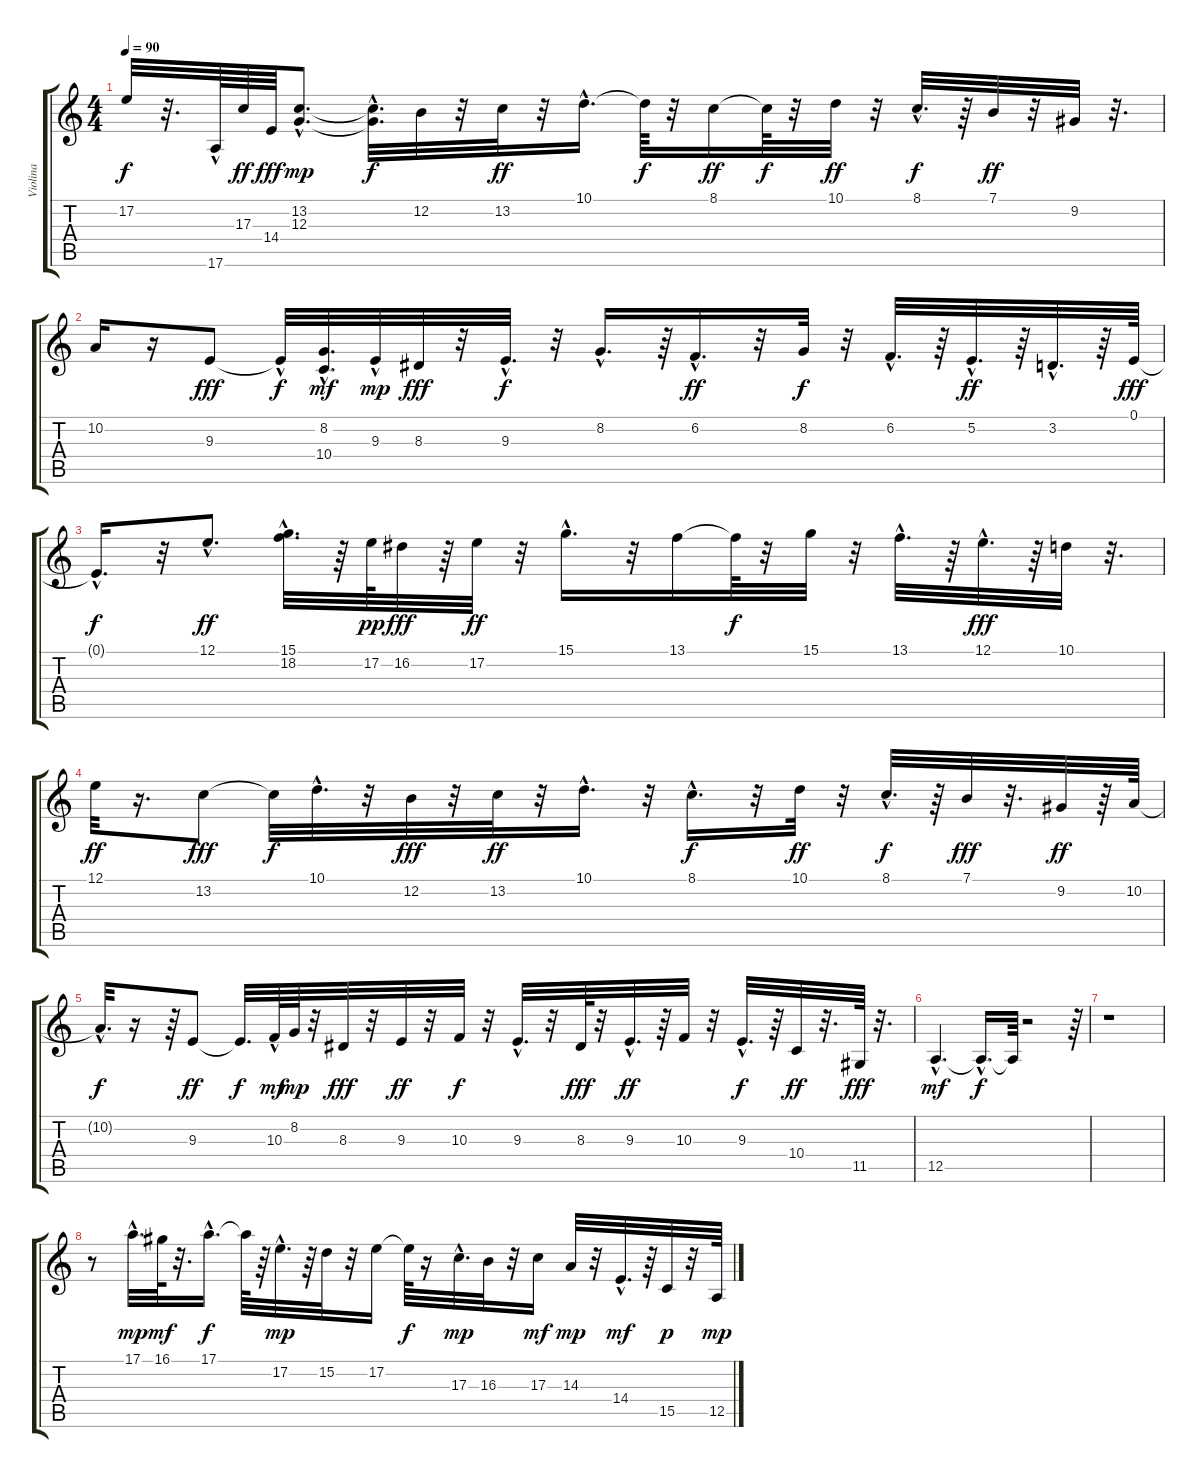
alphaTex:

\track ("Violina" "Violina") {instrument violin}
\staff {score tabs}
\tuning (E4 B3 G3 D3 A2 E2) {hide}
\ts (4 4)
\tempo 90
\clef g2
\ks c
17.2{t}.32{dy f} r.32{d} 17.6{hac}.64 17.3.64{dy ff} 14.4.64{dy fff} (13.2{hac} 12.3{hac}).8{d dy mp} (13.2{hac t} 12.3{t}).32{d dy f} 12.2.32 r.32 13.2.32{dy ff} r.32 10.1{hac}.16{d} 10.1{t}.64{dy f} r.32 8.1.16{dy ff} 8.1{t}.64{dy f} r.32 10.1.32{dy ff} r.32 8.1{hac}.32{d dy f} r.64 7.1.32{dy ff} r.32 9.2.32 r.32{d} |
10.2.16 r.16 9.3.8{dy fff} 9.3{hac t}.32{dy f} (8.2{hac} 10.4).32{d dy mf} 9.3{hac}.32{dy mp} 8.3.32{dy fff} r.32 9.3{hac}.32{d dy f} r.32 8.2{hac}.16{d} r.64 6.2{hac}.16{d dy ff} r.32 8.2.32{dy f} r.32 6.2{hac}.32{d} r.64 5.2{hac}.32{d dy ff} r.64 3.2{hac}.32{d} r.64 0.1.64{dy fff} |
0.1{hac t}.16{d dy f} r.32 12.1{hac}.8{d dy ff} (15.1 18.2{hac}).32{d} r.64 17.2.64{dy pp} 16.2.32{dy fff} r.64 17.2.32{dy ff} r.32 15.1{hac}.16{d} r.32 13.1.16 13.1{t}.64{dy f} r.32 15.1.32 r.32 13.1{hac}.32{d} r.64 12.1{hac}.32{d dy fff} r.64 10.1.32 r.32{d} |
12.1.32{dy ff} r.16{d} 13.2.8{dy fff} 13.2{t}.32{dy f} 10.1{hac}.32{d} r.32 12.2.32{dy fff} r.32 13.2.32{dy ff} r.32 10.1{hac}.16{d} r.32 8.1{hac}.16{d dy f} r.32 10.1.32{dy ff} r.32 8.1{hac}.32{d dy f} r.64 7.1.32{dy fff} r.32{d} 9.2.32{dy ff} r.64 10.2.64 |
10.2{hac t}.32{d dy f} r.16 r.64 9.3.8{dy ff} 9.3{t}.32{d dy f} 10.3{hac}.64{dy mf} 8.2.64{dy mp} r.32 8.3.32{dy fff} r.32 9.3.32{dy ff} r.32 10.3.32{dy f} r.32 9.3{hac}.32{d} r.32 8.3.64{dy fff} r.32 9.3{hac}.32{d dy ff} r.64 10.3.32 r.32 9.3{hac}.32{d dy f} r.64 10.4.32{dy ff} r.32{d} 11.5.64{dy fff} r.32{d} |
12.5{hac}.4{d dy mf} 12.5{hac t}.16{d dy f} 12.5{t}.64 r.2 r.64 |
r.1 |
r.8 17.1{hac}.32{d dy mp} 16.1.64{dy mf} r.32{d} 17.1{hac}.16{d dy f} 17.1{t}.64 r.64 17.2{hac}.32{d dy mp} r.64 15.2.32 r.32 17.2.16 17.2{t}.64{dy f} r.16 17.3{hac}.32{d dy mp} 16.3.32 r.32 17.3.16{dy mf} 14.3.32{dy mp} r.32 14.4{hac}.32{d dy mf} r.64 15.5.32{dy p} r.32 12.5.64{dy mp}
